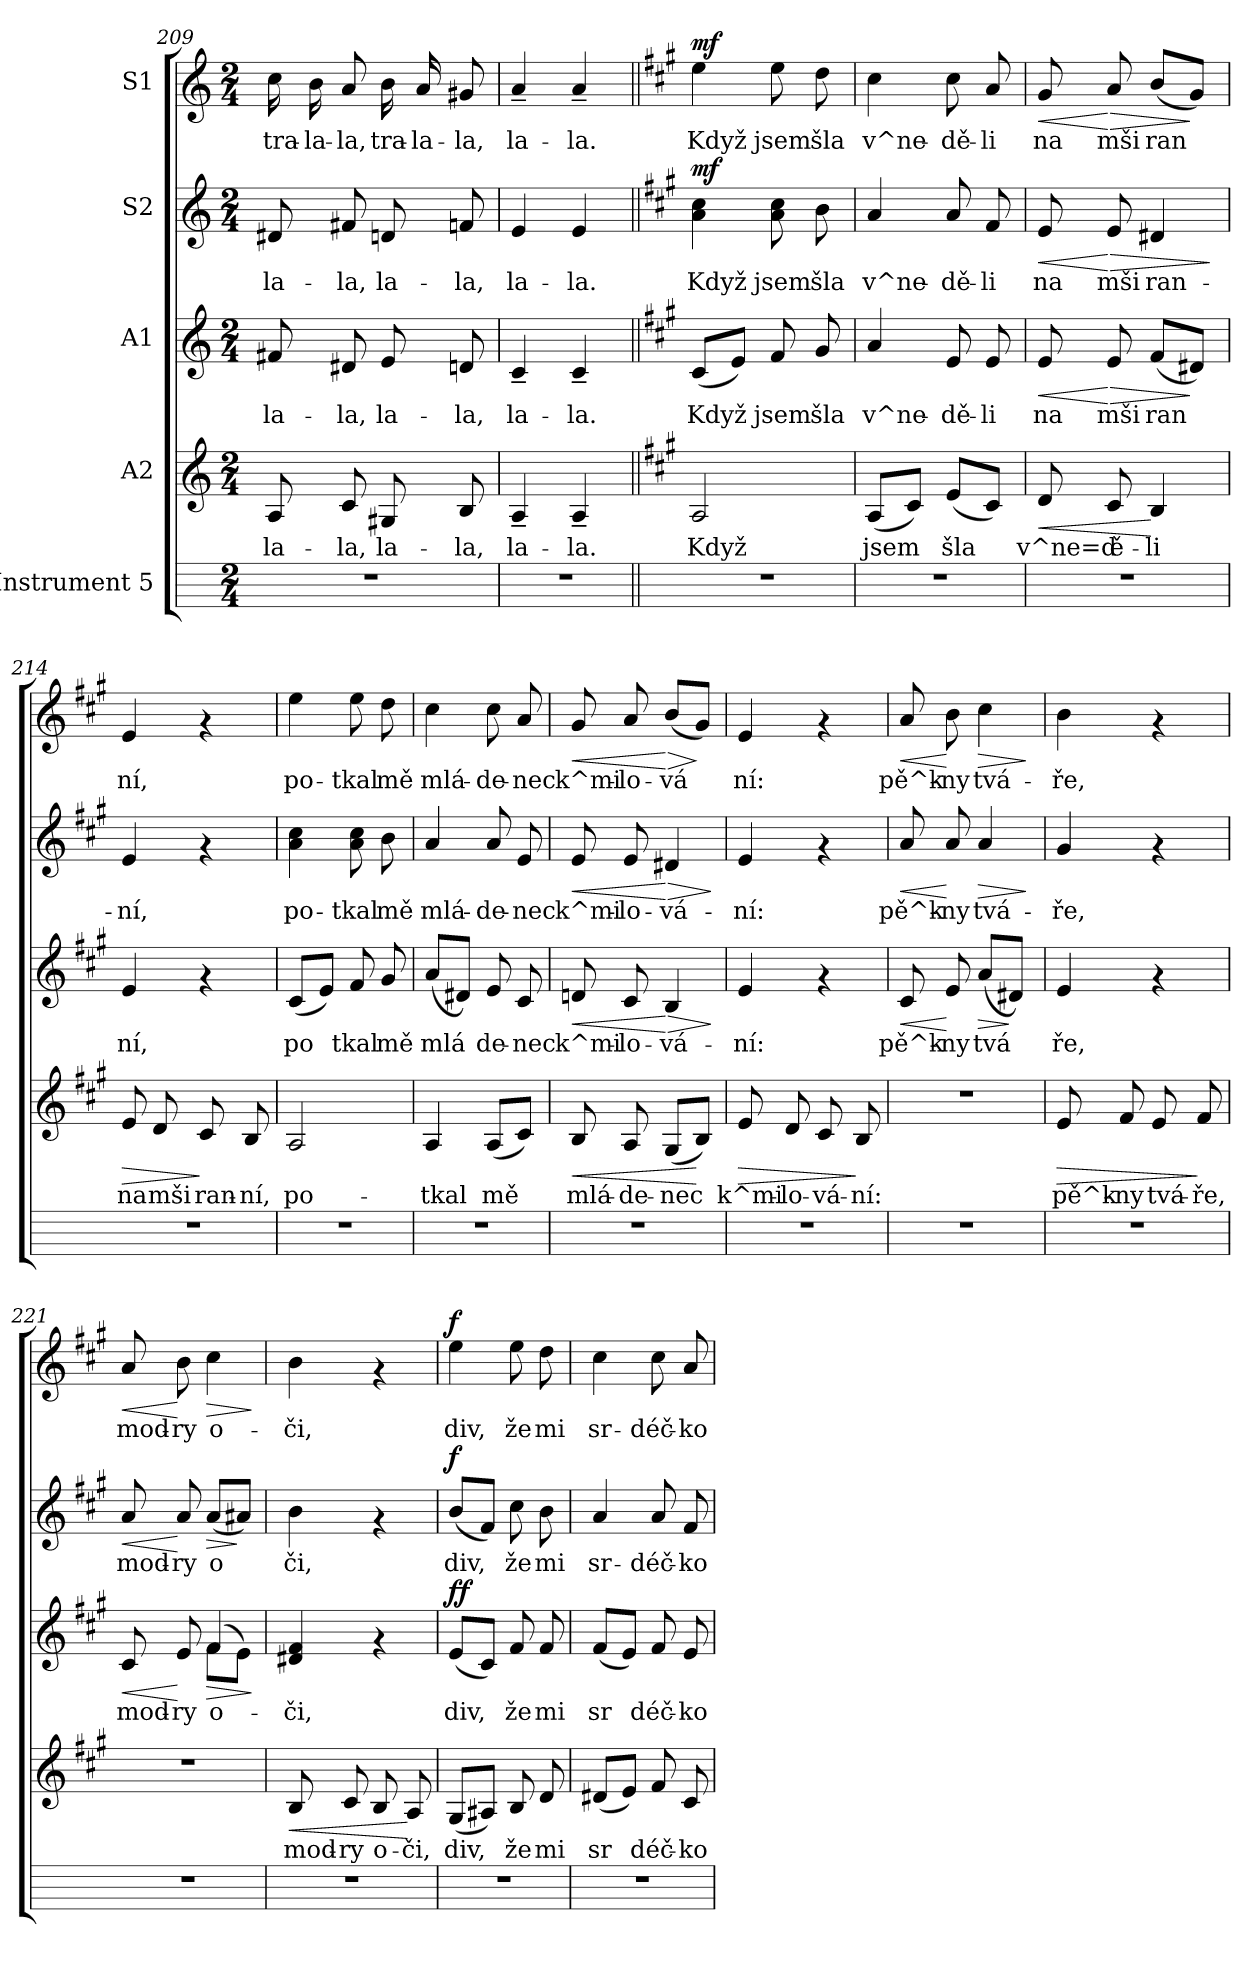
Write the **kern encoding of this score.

**kern	**kern	**text	**dynam	**kern	**text	**dynam	**kern	**text	**dynam	**kern	**text	**dynam
*part5	*part4	*part4	*part4	*part3	*part3	*part3	*part2	*part2	*part2	*part1	*part1	*part1
*staff5	*staff4	*staff4	*staff4	*staff3	*staff3	*staff3	*staff2	*staff2	*staff2	*staff1	*staff1	*staff1
*I"Instrument 5	*I"A2	*	*	*I"A1	*	*	*I"S2	*	*	*I"S1	*	*
*	*clefG2	*	*	*clefG2	*	*	*clefG2	*	*	*clefG2	*	*
*k[]	*k[]	*	*	*k[]	*	*	*k[]	*	*	*k[]	*	*
*C:	*C:	*	*	*C:	*	*	*C:	*	*	*C:	*	*
*M2/4	*M2/4	*	*	*M2/4	*	*	*M2/4	*	*	*M2/4	*	*
=209	=209	=209	=209	=209	=209	=209	=209	=209	=209	=209	=209	=209
!	!	!LO:LY:b:cj	!	!	!LO:LY:b:cj	!	!	!LO:LY:b:cj	!	!	!LO:LY:b:cj	!
2r	8A/	la-	.	8f#X/	la-	.	8d#X/	la-	.	16cc\	tra-	.
!	!	!	!	!	!	!	!	!	!	!	!LO:LY:b:cj	!
.	.	.	.	.	.	.	.	.	.	16b\	-la-	.
!	!	!LO:LY:b:cj	!	!	!LO:LY:b:cj	!	!	!LO:LY:b:cj	!	!	!LO:LY:b:cj	!
.	8c/	-la,	.	8d#X/	-la,	.	8f#X/	-la,	.	8a/	-la,	.
!	!	!LO:LY:b:cj	!	!	!LO:LY:b:cj	!	!	!LO:LY:b:cj	!	!	!LO:LY:b:cj	!
.	8G#X/	la-	.	8e/	la-	.	8dn/	la-	.	16b\	tra-	.
!	!	!	!	!	!	!	!	!	!	!	!LO:LY:b:cj	!
.	.	.	.	.	.	.	.	.	.	16a/	-la-	.
!	!	!LO:LY:b:cj	!	!	!LO:LY:b:cj	!	!	!LO:LY:b:cj	!	!	!LO:LY:b:cj	!
.	8B/	-la,	.	8dn/	-la,	.	8fn/	-la,	.	8g#X/	-la,	.
=210	=210	=210	=210	=210	=210	=210	=210	=210	=210	=210	=210	=210
!	!	!LO:LY:b:cj	!	!	!LO:LY:b:cj	!	!	!LO:LY:b:cj	!	!	!LO:LY:b:cj	!
2r	4A~</	la-	.	4c~</	la-	.	4e/	la-	.	4a~</	la-	.
!	!	!LO:LY:b:cj	!	!	!LO:LY:b:cj	!	!	!LO:LY:b:cj	!	!	!LO:LY:b:cj	!
.	4A~</	-la.	.	4c~</	-la.	.	4e/	-la.	.	4a~</	-la.	.
!!LO:PB:g=z
=211||	=211||	=211||	=211||	=211||	=211||	=211||	=211||	=211||	=211||	=211||	=211||	=211||
*	*k[f#c#g#]	*	*	*k[f#c#g#]	*	*	*k[f#c#g#]	*	*	*k[f#c#g#]	*	*
*	*A:	*	*	*A:	*	*	*A:	*	*	*A:	*	*
!	!	!LO:LY:b:cj	!	!	!LO:LY:b:cj	!LO:DY:a	!	!LO:LY:b:cj	!	!	!LO:LY:b:cj	!
!	!	!	!	!	!	!LO:DY:n=1:b	!	!	!LO:DY:a	!	!	!LO:DY:a
2r	2A/	Když	.	(>8c#/L	Když	mf mf	4cc#\ 4a\	Když	mf	4ee\	Když	mf
!	!	!	!	!	!LO:LY:b:cj	!	!	!	!	!	!	!
.	.	.	.	8e/J)	.	.	.	.	.	.	.	.
!	!	!	!	!	!LO:LY:b:cj	!	!	!LO:LY:b:cj	!	!	!LO:LY:b:cj	!
.	.	.	.	8f#/	jsem	.	8cc#\ 8a\	jsem	.	8ee\	jsem	.
!	!	!	!	!	!LO:LY:b:cj	!	!	!LO:LY:b:cj	!	!	!LO:LY:b:cj	!
.	.	.	.	8g#/	šla	.	8b\	šla	.	8dd\	šla	.
=212	=212	=212	=212	=212	=212	=212	=212	=212	=212	=212	=212	=212
!	!	!LO:LY:b:cj	!	!	!LO:LY:b:cj	!	!	!LO:LY:b:cj	!	!	!LO:LY:b:cj	!
2r	(<8A/L	jsem	.	4a/	v^ne-	.	4a/	v^ne-	.	4cc#\	v^ne-	.
!	!	!LO:LY:b:cj	!	!	!	!	!	!	!	!	!	!
.	8c#/J)	.	.	.	.	.	.	.	.	.	.	.
!	!	!LO:LY:b:cj	!	!	!LO:LY:b:cj	!	!	!LO:LY:b:cj	!	!	!LO:LY:b:cj	!
.	(<8e/L	šla	.	8e/	-dě-	.	8a/	-dě-	.	8cc#\	-dě-	.
!	!	!LO:LY:b:cj	!	!	!LO:LY:b:cj	!	!	!LO:LY:b:cj	!	!	!LO:LY:b:cj	!
.	8c#/J)	.	.	8e/	-li	.	8f#/	-li	.	8a/	-li	.
=213	=213	=213	=213	=213	=213	=213	=213	=213	=213	=213	=213	=213
!	!	!LO:LY:b:cj	!LO:HP:b	!	!LO:LY:b:cj	!LO:HP:b	!	!LO:LY:b:cj	!LO:HP:b	!	!LO:LY:b:cj	!LO:HP:b
2r	8d/	v^ne=d	<	8e/	na	<	8e/	na	<	8g#/	na	<
!	!	!LO:LY:b:cj	!	!	!LO:LY:b:cj	!LO:HP:n=1:b	!	!LO:LY:b:cj	!LO:HP:n=1:b	!	!LO:LY:b:cj	!LO:HP:n=1:b
.	8c#/	ě-	.	8e/	mši	[ >	8e/	mši	[ >	8a/	mši	[ >
!	!	!LO:LY:b:cj	!	!	!LO:LY:b:cj	!	!	!LO:LY:b:cj	!	!	!LO:LY:b:cj	!
.	4B/	-li	[	(<8f#/L	ran-	.	4d#X/	ran-	.	(<8b/L	ran-	.
!	!	!	!	!	!LO:LY:b:cj	!	!	!	!	!	!LO:LY:b:cj	!
.	.	.	.	8d#X/J)	--	]	.	.	.	8g#/J)	--	]
.	.	.	.	.	.	.	.	.	]	.	.	.
=214	=214	=214	=214	=214	=214	=214	=214	=214	=214	=214	=214	=214
!	!	!LO:LY:b:cj	!LO:HP:b	!	!LO:LY:b:cj	!	!	!LO:LY:b:cj	!	!	!LO:LY:b:cj	!
2r	8e/	na	>	4e/	-ní,	.	4e/	-ní,	.	4e/	-ní,	.
!	!	!LO:LY:b:cj	!	!	!	!	!	!	!	!	!	!
.	8d/	mši	.	.	.	.	.	.	.	.	.	.
!	!	!LO:LY:b:cj	!	!	!	!	!	!	!	!	!	!
.	8c#/	ran-	]	4rf	.	.	4rf	.	.	4rf	.	.
!	!	!LO:LY:b:cj	!	!	!	!	!	!	!	!	!	!
.	8B/	-ní,	.	.	.	.	.	.	.	.	.	.
=215	=215	=215	=215	=215	=215	=215	=215	=215	=215	=215	=215	=215
!	!	!LO:LY:b:cj	!	!	!LO:LY:b:cj	!	!	!LO:LY:b:cj	!	!	!LO:LY:b:cj	!
2r	2A/	po-	.	(<8c#/L	po-	.	4cc#\ 4a\	po-	.	4ee\	po-	.
!	!	!	!	!	!LO:LY:b:cj	!	!	!	!	!	!	!
.	.	.	.	8e/J)	--	.	.	.	.	.	.	.
!	!	!	!	!	!LO:LY:b:cj	!	!	!LO:LY:b:cj	!	!	!LO:LY:b:cj	!
.	.	.	.	8f#/	-tkal	.	8cc#\ 8a\	-tkal	.	8ee\	-tkal	.
!	!	!	!	!	!LO:LY:b:cj	!	!	!LO:LY:b:cj	!	!	!LO:LY:b:cj	!
.	.	.	.	8g#/	mě	.	8b\	mě	.	8dd\	mě	.
=216	=216	=216	=216	=216	=216	=216	=216	=216	=216	=216	=216	=216
!	!	!LO:LY:b:cj	!	!	!LO:LY:b:cj	!	!	!LO:LY:b:cj	!	!	!LO:LY:b:cj	!
2r	4A/	-tkal	.	(<8a/L	mlá-	.	4a/	mlá-	.	4cc#\	mlá-	.
!	!	!	!	!	!LO:LY:b:cj	!	!	!	!	!	!	!
.	.	.	.	8d#X/J)	--	.	.	.	.	.	.	.
!	!	!LO:LY:b:cj	!	!	!LO:LY:b:cj	!	!	!LO:LY:b:cj	!	!	!LO:LY:b:cj	!
.	(<8A/L	mě	.	8e/	-de-	.	8a/	-de-	.	8cc#\	-de-	.
!	!	!LO:LY:b:cj	!	!	!LO:LY:b:cj	!	!	!LO:LY:b:cj	!	!	!LO:LY:b:cj	!
.	8c#/J)	.	.	8c#/	-nec	.	8e/	-nec	.	8a/	-nec	.
!!LO:PB:g=z
=217	=217	=217	=217	=217	=217	=217	=217	=217	=217	=217	=217	=217
!	!	!LO:LY:b:cj	!LO:HP:b	!	!LO:LY:b:cj	!LO:HP:b	!	!LO:LY:b:cj	!LO:HP:b	!	!LO:LY:b:cj	!LO:HP:b
2r	8B/	mlá-	<	8dn/	k^mi-	<	8e/	k^mi-	<	8g#/	k^mi-	<
!	!	!LO:LY:b:cj	!	!	!LO:LY:b:cj	!	!	!LO:LY:b:cj	!	!	!LO:LY:b:cj	!
.	8A/	-de-	.	8c#/	-lo-	.	8e/	-lo-	.	8a/	-lo-	.
!	!	!LO:LY:b:cj	!	!	!LO:LY:b:cj	!LO:HP:n=1:b	!	!LO:LY:b:cj	!LO:HP:n=1:b	!	!LO:LY:b:cj	!LO:HP:n=1:b
.	(>8G#/L	-nec	.	4B/	-vá-	[ >	4d#X/	-vá-	[ >	(<8b/L	-vá-	[ >
!	!	!LO:LY:b:cj	!	!	!	!	!	!	!	!	!LO:LY:b:cj	!
.	8B/J)	.	[	.	.	.	.	.	.	8g#/J)	--	]
.	.	.	.	.	.	]	.	.	]	.	.	.
=218	=218	=218	=218	=218	=218	=218	=218	=218	=218	=218	=218	=218
!	!	!LO:LY:b:cj	!LO:HP:b	!	!LO:LY:b:cj	!	!	!LO:LY:b:cj	!	!	!LO:LY:b:cj	!
2r	8e/	k^mi-	>	4e/	-ní:	.	4e/	-ní:	.	4e/	-ní:	.
!	!	!LO:LY:b:cj	!	!	!	!	!	!	!	!	!	!
.	8d/	-lo-	.	.	.	.	.	.	.	.	.	.
!	!	!LO:LY:b:cj	!	!	!	!	!	!	!	!	!	!
.	8c#/	-vá-	.	4rf	.	.	4rf	.	.	4rf	.	.
!	!	!LO:LY:b:cj	!	!	!	!	!	!	!	!	!	!
.	8B/	-ní:	]	.	.	.	.	.	.	.	.	.
=219	=219	=219	=219	=219	=219	=219	=219	=219	=219	=219	=219	=219
!	!	!	!	!	!LO:LY:b:cj	!LO:HP:b	!	!LO:LY:b:cj	!LO:HP:b	!	!LO:LY:b:cj	!LO:HP:b
2r	2r	.	.	8c#/	pě^k-	<	8a/	pě^k-	<	8a/	pě^k-	<
!	!	!	!	!	!LO:LY:b:cj	!	!	!LO:LY:b:cj	!	!	!LO:LY:b:cj	!
.	.	.	.	8e/	-ny	[	8a/	-ny	[	8b\	-ny	[
!	!	!	!	!	!LO:LY:b:cj	!LO:HP:b	!	!LO:LY:b:cj	!LO:HP:b	!	!LO:LY:b:cj	!LO:HP:b
.	.	.	.	(<8a/L	tvá-	>	4a/	tvá-	>	4cc#\	tvá-	>
!	!	!	!	!	!LO:LY:b:cj	!	!	!	!	!	!	!
.	.	.	.	8d#X/J)	--	]	.	.	.	.	.	.
.	.	.	.	.	.	.	.	.	]	.	.	]
=220	=220	=220	=220	=220	=220	=220	=220	=220	=220	=220	=220	=220
!	!	!LO:LY:b:cj	!LO:HP:b	!	!LO:LY:b:cj	!	!	!LO:LY:b:cj	!	!	!LO:LY:b:cj	!
2r	8e/	pě^k-	>	4e/	-ře,	.	4g#/	-ře,	.	4b\	-ře,	.
!	!	!LO:LY:b:cj	!	!	!	!	!	!	!	!	!	!
.	8f#/	-ny	.	.	.	.	.	.	.	.	.	.
!	!	!LO:LY:b:cj	!	!	!	!	!	!	!	!	!	!
.	8e/	tvá-	.	4rf	.	.	4rf	.	.	4rf	.	.
!	!	!LO:LY:b:cj	!	!	!	!	!	!	!	!	!	!
.	8f#/	-ře,	]	.	.	.	.	.	.	.	.	.
=221	=221	=221	=221	=221	=221	=221	=221	=221	=221	=221	=221	=221
!	!	!	!	!	!LO:LY:b:cj	!LO:HP:b	!	!LO:LY:b:cj	!LO:HP:b	!	!LO:LY:b:cj	!LO:HP:b
*	*	*	*	*^	*	*	*	*	*	*	*	*
2r	2r	.	.	8c#/	4ryy	mod-	<	8a/	mod-	<	8a/	mod-	<
!	!	!	!	!	!	!LO:LY:b:cj	!	!	!LO:LY:b:cj	!	!	!LO:LY:b:cj	!
.	.	.	.	8e/	.	-ry	[	8a/	-ry	[	8b\	-ry	[
!	!	!	!	!	!	!LO:LY:b:cj	!LO:HP:b	!	!LO:LY:b:cj	!LO:HP:b	!	!LO:LY:b:cj	!LO:HP:b
.	.	.	.	(<4f#/	8f#\L	o-	>	(<8a/L	o-	>	4cc#\	o-	>
!	!	!	!	!	!	!LO:LY:b:cj	!	!	!LO:LY:b:cj	!	!	!	!
.	.	.	.	.	8e\J)	--	.	8a#X/J)	--	]	.	.	.
*	*	*	*	*v	*v	*	*	*	*	*	*	*	*
.	.	.	.	.	.	]	.	.	.	.	.	]
=222	=222	=222	=222	=222	=222	=222	=222	=222	=222	=222	=222	=222
!	!	!LO:LY:b:cj	!LO:HP:b	!	!LO:LY:b:cj	!	!	!LO:LY:b:cj	!	!	!LO:LY:b:cj	!
2r	8B/	mod-	<	4f#/ 4d#X/	-či,	.	4b\	-či,	.	4b\	-či,	.
!	!	!LO:LY:b:cj	!	!	!	!	!	!	!	!	!	!
.	8c#/	-ry	.	.	.	.	.	.	.	.	.	.
!	!	!LO:LY:b:cj	!	!	!	!	!	!	!	!	!	!
.	8B/	o-	.	4rf	.	.	4rf	.	.	4rf	.	.
!	!	!LO:LY:b:cj	!	!	!	!	!	!	!	!	!	!
.	8A/	-či,	[	.	.	.	.	.	.	.	.	.
=223	=223	=223	=223	=223	=223	=223	=223	=223	=223	=223	=223	=223
!	!	!LO:LY:b:cj	!	!	!LO:LY:b:cj	!LO:DY:a	!	!LO:LY:b:cj	!	!	!LO:LY:b:cj	!
!	!	!	!	!	!	!LO:DY:n=1:b	!	!	!LO:DY:a	!	!	!LO:DY:a
2r	(>8G#/L	div,	.	(<8e/L	div,	f f	(<8b/L	div,	f	4ee\	div,	f
!	!	!LO:LY:b:cj	!	!	!LO:LY:b:cj	!	!	!LO:LY:b:cj	!	!	!	!
.	8A#X/J)	.	.	8c#/J)	.	.	8f#/J)	.	.	.	.	.
!	!	!LO:LY:b:cj	!	!	!LO:LY:b:cj	!	!	!LO:LY:b:cj	!	!	!LO:LY:b:cj	!
.	8B/	že	.	8f#/	že	.	8cc#\	že	.	8ee\	že	.
!	!	!LO:LY:b:cj	!	!	!LO:LY:b:cj	!	!	!LO:LY:b:cj	!	!	!LO:LY:b:cj	!
.	8d/	mi	.	8f#/	mi	.	8b\	mi	.	8dd\	mi	.
!!LO:LB:g=z
=224	=224	=224	=224	=224	=224	=224	=224	=224	=224	=224	=224	=224
!	!	!LO:LY:b:cj	!	!	!LO:LY:b:cj	!	!	!LO:LY:b:cj	!	!	!LO:LY:b:cj	!
2r	(<8d#X/L	sr-	.	(<8f#/L	sr-	.	4a/	sr-	.	4cc#\	sr-	.
!	!	!LO:LY:b:cj	!	!	!LO:LY:b:cj	!	!	!	!	!	!	!
.	8e/J)	--	.	8e/J)	--	.	.	.	.	.	.	.
!	!	!LO:LY:b:cj	!	!	!LO:LY:b:cj	!	!	!LO:LY:b:cj	!	!	!LO:LY:b:cj	!
.	8f#/	-déč-	.	8f#/	-déč-	.	8a/	-déč-	.	8cc#\	-déč-	.
!	!	!LO:LY:b:cj	!	!	!LO:LY:b:cj	!	!	!LO:LY:b:cj	!	!	!LO:LY:b:cj	!
.	8c#/	-ko	.	8e/	-ko	.	8f#/	-ko	.	8a/	-ko	.
=	=	=	=	=	=	=	=	=	=	=	=	=
*-	*-	*-	*-	*-	*-	*-	*-	*-	*-	*-	*-	*-
